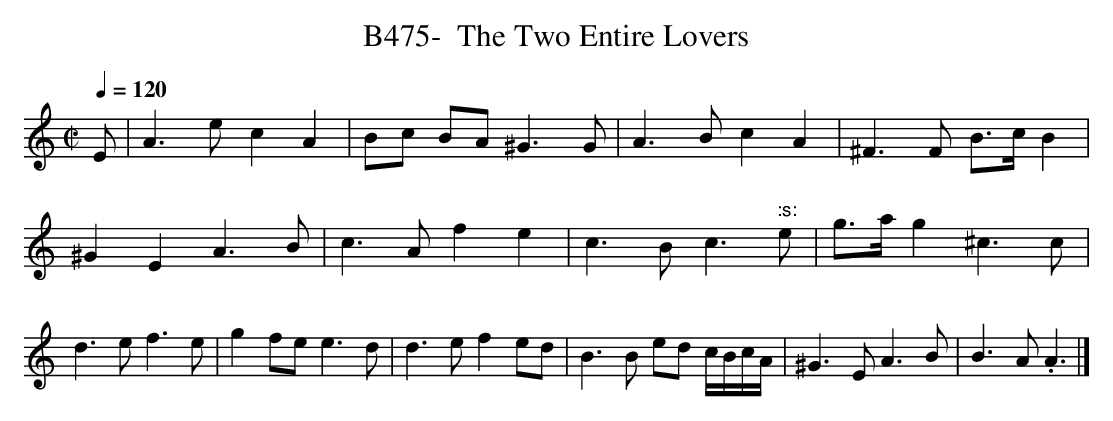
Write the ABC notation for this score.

X:1
T:B475-  The Two Entire Lovers
Q:1/4=120
L:1/4
M:C|
K:Am
E/|A3/2e/cA|B/c/ B/A/^G3/2G/|A3/2B/cA|^F3/2F/ B3/4c/4B|\
^GEA3/2B/|c3/2A/fe|c3/2B/c3/2":s:"e/|g3/4a/4g^c3/2c/|\
d3/2e/f3/2e/|gf/e/e3/2d/|d3/2e/fe/d/|B3/2B/ e/d/ c/4B/4c/4A/4|\
^G3/2E/A3/2B/|B3/2A/.A3/2|]
